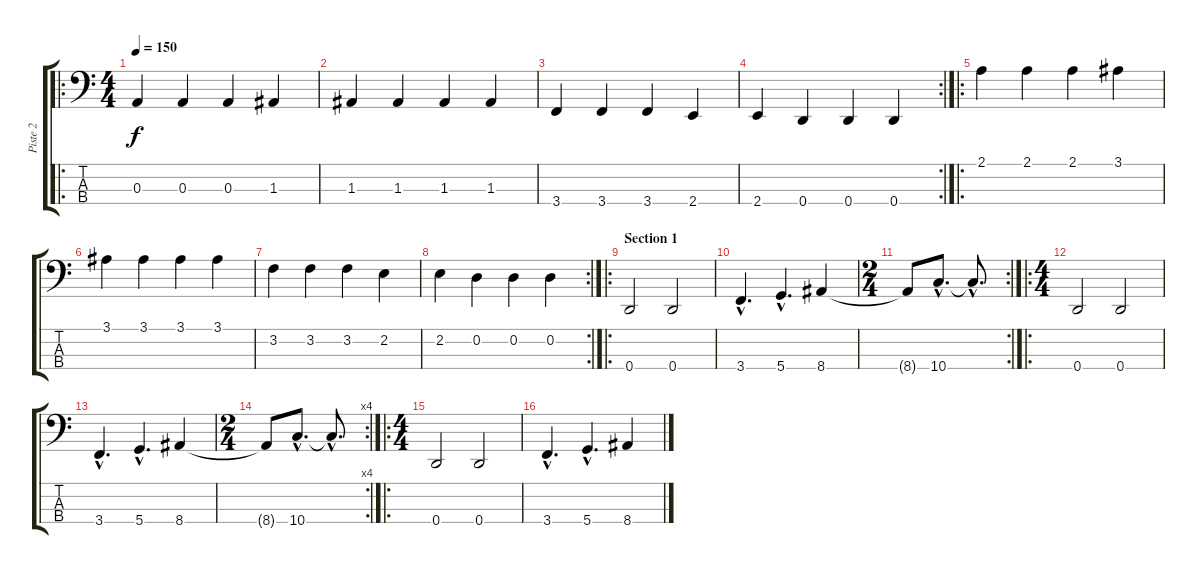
\track ("Piste 2" "Piste 2") {instrument electricbasspick}
\staff {score tabs}
\tuning (G2 D2 A1 D1) {hide}
\ro
\ts (4 4)
\tempo 150
\clef f4
\ks c
0.3.4{dy f instrument electricbasspick} 0.3.4 0.3.4 1.3.4 |
1.3.4 1.3.4 1.3.4 1.3.4 |
3.4.4 3.4.4 3.4.4 2.4.4 |
\rc 2
2.4.4 0.4.4 0.4.4 0.4.4 |
\ro
2.1.4 2.1.4 2.1.4 3.1.4 |
3.1.4 3.1.4 3.1.4 3.1.4 |
3.2.4 3.2.4 3.2.4 2.2.4 |
\rc 2
2.2.4 0.2.4 0.2.4 0.2.4 |
\ro
\section ("" "Section 1")
0.4.2 0.4.2 |
3.4{hac}.4{d} 5.4{hac}.4{d} 8.4.4 |
\rc 2
\ts (2 4)
8.4{t}.8 10.4{hac}.8{d} 10.4{hac t}.8{d} |
\ro
\ts (4 4)
\section ("" "")
0.4.2 0.4.2 |
3.4{hac}.4{d} 5.4{hac}.4{d} 8.4.4 |
\rc 4
\ts (2 4)
8.4{t}.8 10.4{hac}.8{d} 10.4{hac t}.8{d} |
\ro
\ts (4 4)
\section ("" "")
0.4.2 0.4.2 |
3.4{hac}.4{d} 5.4{hac}.4{d} 8.4.4
